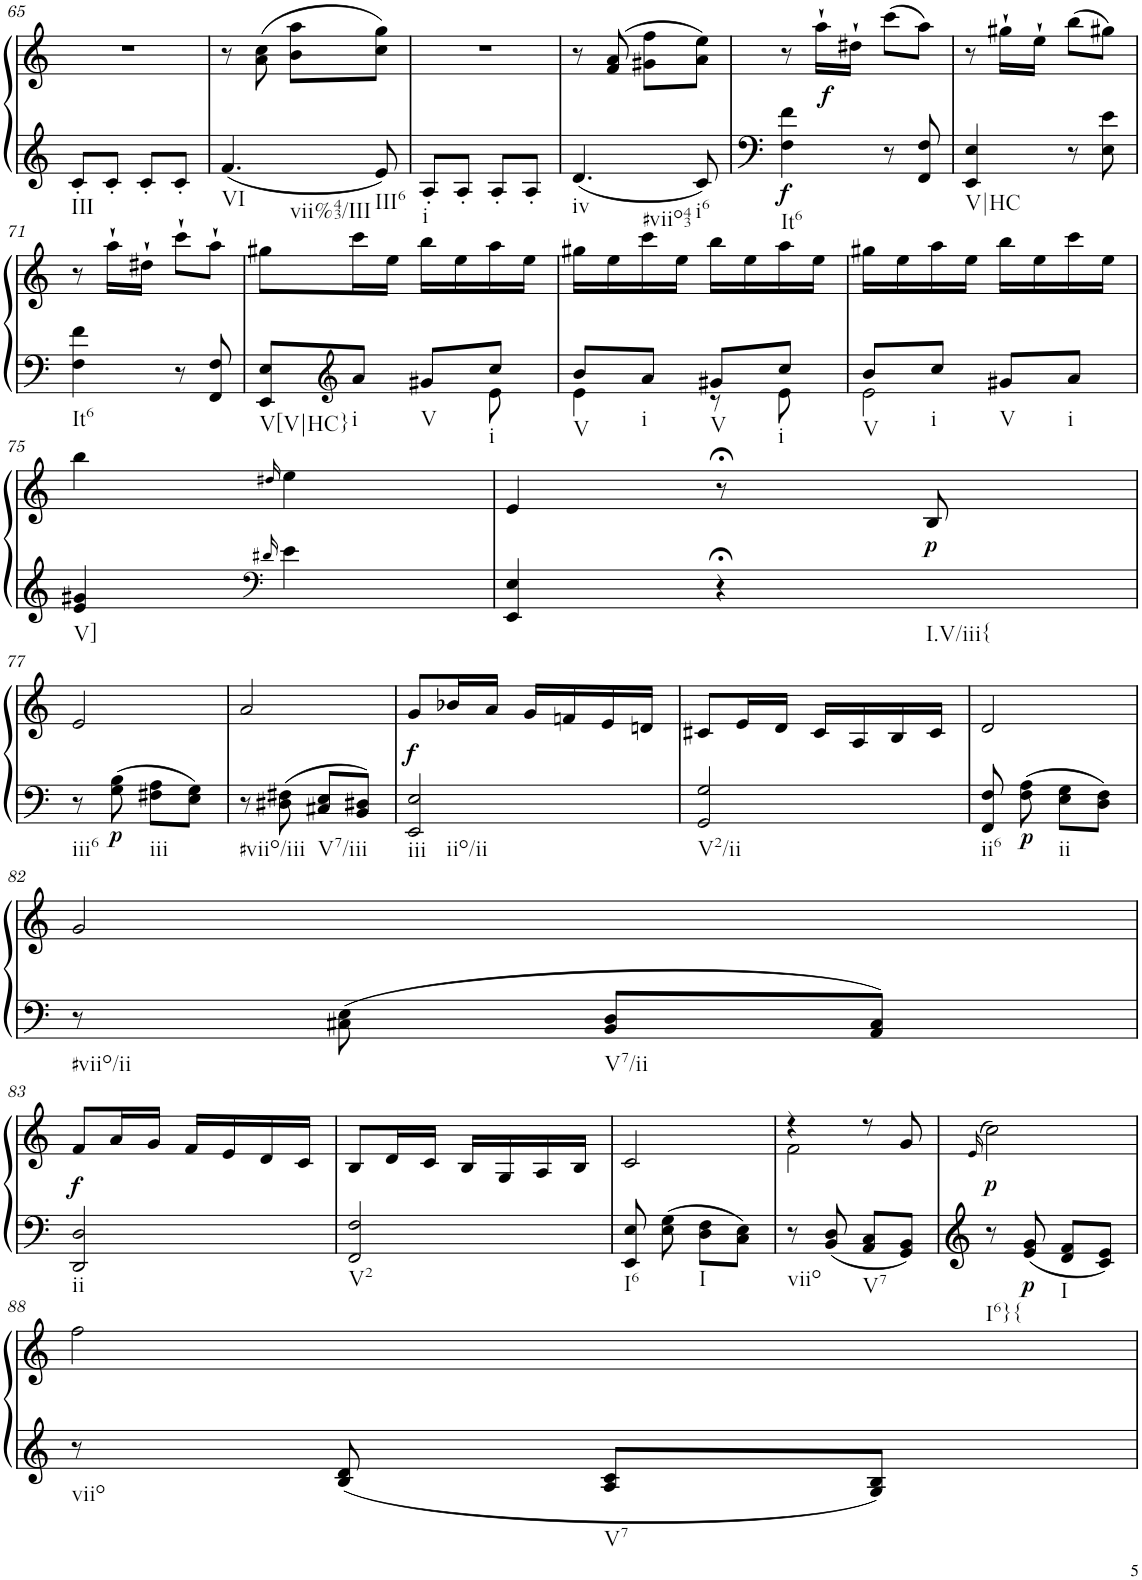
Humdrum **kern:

**kern	**kern	**dynam
*part1	*part1	*part1
*staff2	*staff1	*staff1/2
*I"Klavier linke Hand	*	*
!!LO:PB:g=z
*clefG2	*clefF4	*
*k[]	*k[]	*
*M2/4	*M2/4	*
=65	=65	=65
!LO:TX:b:t=III	!	!
8c'/L	2r	.
8c'/J	.	.
8c'/L	.	.
8c'/J	.	.
=66	=66	=66
!LO:TX:b:t=VI	!	!
!LO:TX:b:t=vii%43/III	!	!
4.f/	8r	.
.	(8a\ 8cc\	.
.	8b\ 8aa\L	.
!LO:TX:b:t=III6	!	!
8e/	8cc\ 8gg\J)	.
=67	=67	=67
!LO:TX:b:t=i	!	!
8A'/L	2r	.
8A'/J	.	.
8A'/L	.	.
8A'/J	.	.
=68	=68	=68
!LO:TX:b:t=iv	!	!
!LO:TX:b:t=#viio43	!	!
4.d/	8r	.
.	(8f/ 8a/	.
.	8g#X\ 8ff\L	.
!LO:TX:b:t=i6	!	!
8c/	8a\ 8ee\J)	.
=69	=69	=69
!LO:TX:b:t=It6	!	!
!	!	!LO:DY:b=2
4F\ 4f\	8r	f
!	!	!LO:DY:b
.	16aa`\LL	f
.	16dd#X`\JJ	.
8r	(8ccc\L	.
8FF/ 8F/	8aa\J)	.
=70	=70	=70
!LO:TX:b:t=V|HC	!	!
4EE/ 4E/	8r	.
.	16gg#X`\LL	.
.	16ee`\JJ	.
8r	(8bb\L	.
8E\ 8e\	8gg#X\J)	.
!!LO:LB:g=z
=71	=71	=71
!LO:TX:b:t=It6	!	!
4F\ 4f\	8r	.
.	16aa`\LL	.
.	16dd#X`\JJ	.
8r	8ccc`\L	.
8FF/ 8F/	8aa`\J	.
=72	=72	=72
*^	*	*
!LO:TX:b:t=V[V|HC}	!	!	!
8EE/ 8E/L	4.ryy	8gg#X\L	.
*clefG2	*	*	*
!LO:TX:b:t=i	!	!	!
8a/J	.	16ccc\L	.
.	.	16ee\JJ	.
!LO:TX:b:t=V	!	!	!
8g#X/L	.	16bb\LL	.
.	.	16ee\	.
!LO:TX:b:t=i	!	!	!
8cc/J	8e\	16aa\	.
.	.	16ee\JJ	.
=73	=73	=73	=73
!LO:TX:b:t=V	!	!	!
8b/L	4e\	16gg#X\LL	.
.	.	16ee\	.
!LO:TX:b:t=i	!	!	!
8a/J	.	16ccc\	.
.	.	16ee\JJ	.
!LO:TX:b:t=V	!	!	!
8g#X/L	8r	16bb\LL	.
.	.	16ee\	.
!LO:TX:b:t=i	!	!	!
8cc/J	8e\	16aa\	.
.	.	16ee\JJ	.
=74	=74	=74	=74
!LO:TX:b:t=V	!	!	!
8b/L	2e\	16gg#X\LL	.
.	.	16ee\	.
!LO:TX:b:t=i	!	!	!
8cc/J	.	16aa\	.
.	.	16ee\JJ	.
!LO:TX:b:t=V	!	!	!
8g#X/L	.	16bb\LL	.
.	.	16ee\	.
!LO:TX:b:t=i	!	!	!
8a/J	.	16ccc\	.
.	.	16ee\JJ	.
*v	*v	*	*
!!LO:LB:g=z
=75	=75	=75
!LO:TX:b:t=V]	!	!
4e/ 4g#X/	4bb\	.
*clefF4	*	*
16qd#X/	16qdd#X/	.
4e\	4ee\	.
=76	=76	=76
4EE/ 4E/	4e/	.
!LO:TX:b:t=I.V/iii{	!	!
4r;<	8r;<	.
!	!	!LO:DY:b
.	8B/	p
!!LO:LB:g=z
=77	=77	=77
!LO:TX:b:t=iii6	!	!
8r	2e/	.
!	!	!LO:DY:b=2
8G\ 8B\	.	p
!LO:TX:b:t=iii	!	!
8F#X\ 8A\L	.	.
8E\ 8G\J	.	.
=78	=78	=78
!LO:TX:b:t=#viio/iii	!	!
8r	2a/	.
8D#X\ 8F#X\	.	.
!LO:TX:b:t=V7/iii	!	!
8C#X/ 8E/L	.	.
8BB/ 8D#X/J	.	.
=79	=79	=79
!LO:TX:b:t=iii	!	!
!LO:TX:b:t=iio/ii	!	!
!	!	!LO:DY:b
2EE/ 2E/	8g/L	f
.	16b-X/L	.
.	16a/JJ	.
.	16g/LL	.
.	16fn/	.
.	16e/	.
.	16dn/JJ	.
=80	=80	=80
!LO:TX:b:t=V2/ii	!	!
2GG/ 2G/	8c#X/L	.
.	16e/L	.
.	16d/JJ	.
.	16c#/LL	.
.	16A/	.
.	16B/	.
.	16c#/JJ	.
=81	=81	=81
!LO:TX:b:t=ii6	!	!
8FF/ 8F/	2d/	.
!	!	!LO:DY:b=2
8F\ 8A\	.	p
!LO:TX:b:t=ii	!	!
8E\ 8G\L	.	.
8D\ 8F\J	.	.
!!LO:LB:g=z
=82	=82	=82
!LO:TX:b:t=#viio/ii	!	!
8r	2g/	.
8C#X\ 8E\	.	.
!LO:TX:b:t=V7/ii	!	!
8BB/ 8D/L	.	.
8AA/ 8C#/J	.	.
!!LO:LB:g=z
=83	=83	=83
!LO:TX:b:t=ii	!	!
!	!	!LO:DY:b
2DD/ 2D/	8f/L	f
.	16a/L	.
.	16g/JJ	.
.	16f/LL	.
.	16e/	.
.	16d/	.
.	16c/JJ	.
=84	=84	=84
!LO:TX:b:t=V2	!	!
2FF/ 2F/	8B/L	.
.	16d/L	.
.	16c/JJ	.
.	16B/LL	.
.	16G/	.
.	16A/	.
.	16B/JJ	.
=85	=85	=85
!LO:TX:b:t=I6	!	!
8EE/ 8E/	2c/	.
8E\ 8G\	.	.
!LO:TX:b:t=I	!	!
8D\ 8F\L	.	.
8C\ 8E\J	.	.
=86	=86	=86
*	*^	*
!LO:TX:b:t=viio	!	!	!
8r	4r	2f\	.
8BB/ 8D/	.	.	.
!LO:TX:b:t=V7	!	!	!
8AA/ 8C/L	8r	.	.
8GG/ 8BB/J	8g/	.	.
*	*v	*v	*
=87	=87	=87
.	(>16qe/	.
!LO:TX:b:t=I6}{	!	!
!	!	!LO:DY:b
8r	2cc\)	p
!	!	!LO:DY:b=2
8e/ 8g/	.	p
!LO:TX:b:t=I	!	!
8d/ 8f/L	.	.
8c/ 8e/J	.	.
!!LO:LB:g=z
=88	=88	=88
!LO:TX:b:t=viio	!	!
8r	2ff\	.
8B/ 8d/	.	.
!LO:TX:b:t=V7	!	!
8A/ 8c/L	.	.
8G/ 8B/J	.	.
=	=	=
*-	*-	*-
